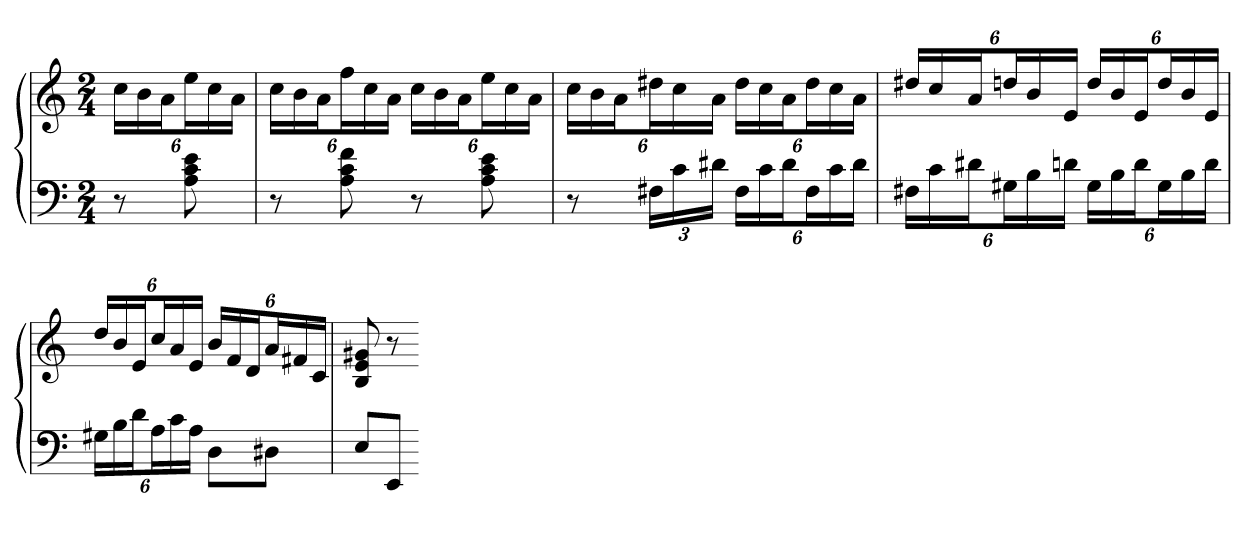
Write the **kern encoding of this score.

**kern	**kern
*part1	*part1
*staff2	*staff1
*clefF4	*clefG2
*k[]	*k[]
*a:	*a:
*M2/4	*M2/4
=	=
8r	24ccLL
.	24b
.	24aJ
8A 8c 8e	24eeL
.	24cc
.	24aJJ
=	=
8r	24ccLL
.	24b
.	24aJ
8A 8c 8f	24ffL
.	24cc
.	24aJJ
8r	24ccLL
.	24b
.	24aJ
8A 8c 8e	24eeL
.	24cc
.	24aJJ
=	=
8r	24ccLL
.	24b
.	24aJ
24F#XLL	24dd#XL
24c	24cc
24d#XJJ	24aJJ
24F#LL	24dd#LL
24c	24cc
24d#J	24aJ
24F#L	24dd#L
24c	24cc
24d#JJ	24aJJ
=	=
24F#XLL	24dd#XLL
24c	24cc
24d#XJ	24aJ
24G#XL	24ddnL
24B	24b
24dnJJ	24eJJ
24G#LL	24ddLL
24B	24b
24dJ	24eJ
24G#L	24ddL
24B	24b
24dJJ	24eJJ
=	=
24G#XLL	24ddLL
24B	24b
24dJ	24eJ
24AL	24ccL
24c	24a
24AJJ	24eJJ
8DL	24bLL
.	24f
.	24dJ
8D#XJ	24aL
.	24f#X
.	24cJJ
=	=
8EL	8B 8e 8g#X
8EEJ	8r
=-	=-
*-	*-
